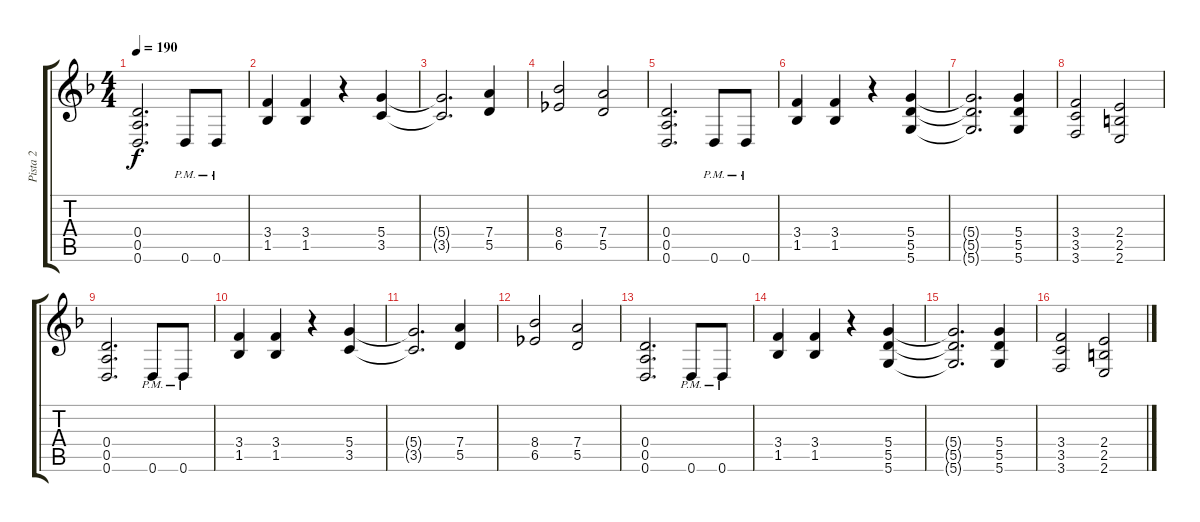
\track ("Pista 2" "Pista 2") {instrument distortionguitar}
\staff {score tabs}
\tuning (E4 B3 G3 D3 A2 D2) {hide}
\ts (4 4)
\tempo 190
\clef g2
\ks dminor
(0.4 0.5 0.6).2{d dy f} 0.6{pm}.8 0.6{pm}.8 |
(3.4 1.5).4 (3.4 1.5).4 r.4 (5.4 3.5).4 |
(5.4{t} 3.5{t}).2{d} (7.4 5.5).4 |
(8.4 6.5).2 (7.4 5.5).2 |
(0.4 0.5 0.6).2{d} 0.6{pm}.8 0.6{pm}.8 |
(3.4 1.5).4 (3.4 1.5).4 r.4 (5.4 5.5 5.6).4 |
(5.4{t} 5.5{t} 5.6{t}).2{d} (5.4 5.5 5.6).4 |
(3.4 3.5 3.6).2 (2.4 2.5 2.6).2 |
(0.4 0.5 0.6).2{d} 0.6{pm}.8 0.6{pm}.8 |
(3.4 1.5).4 (3.4 1.5).4 r.4 (5.4 3.5).4 |
(5.4{t} 3.5{t}).2{d} (7.4 5.5).4 |
(8.4 6.5).2 (7.4 5.5).2 |
(0.4 0.5 0.6).2{d} 0.6{pm}.8 0.6{pm}.8 |
(3.4 1.5).4 (3.4 1.5).4 r.4 (5.4 5.5 5.6).4 |
(5.4{t} 5.5{t} 5.6{t}).2{d} (5.4 5.5 5.6).4 |
(3.4 3.5 3.6).2 (2.4 2.5 2.6).2
